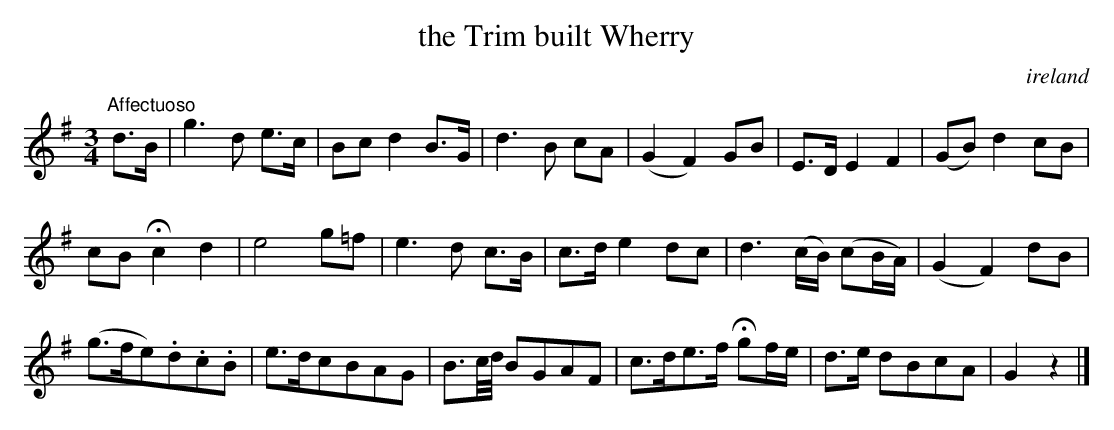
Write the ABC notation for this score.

X:1
T:the Trim built Wherry
O:ireland
M:3/4
K:G
"Affectuoso" d>B|\
g3d e>c| Bcd2 B>G| \
d3B cA| (G2F2) GB|\
E>D E2F2| (GB)d2cB|
cB Hc2d2| e4 g=f|\
e3d c>B| c>de2 dc| \
d3(c/B/) (cB/A/)| (G2F2) dB|
(g>fe).d.c.B| e>dcBAG| \
B3/c//d// BGAF| c>de>f Hgf/e/| \
d>e dBcA| G2z2|]
